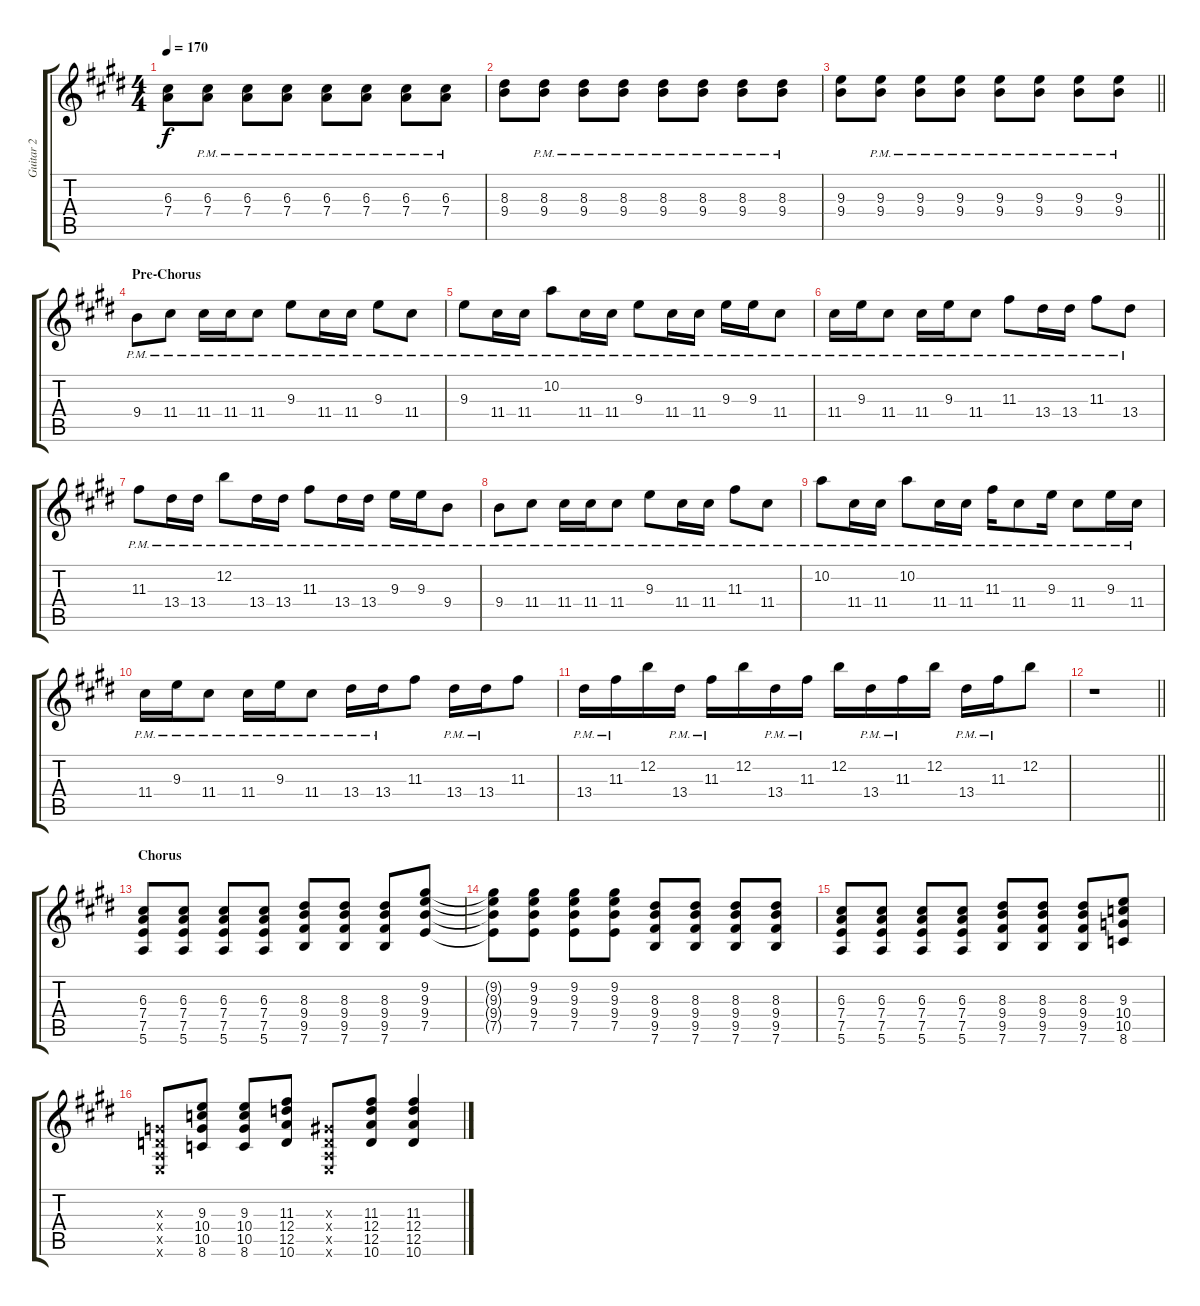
\track ("Guitar 2" "Guitar 2") {instrument distortionguitar}
\staff {score tabs}
\tuning (E4 B3 G3 D3 A2 E2) {hide}
\ts (4 4)
\tempo 170
\clef g2
\ks e
(6.3 7.4).8{dy f} (6.3{pm} 7.4{pm}).8 (6.3{pm} 7.4{pm}).8 (6.3{pm} 7.4{pm}).8 (6.3{pm} 7.4{pm}).8 (6.3{pm} 7.4{pm}).8 (6.3{pm} 7.4{pm}).8 (6.3{pm} 7.4{pm}).8 |
(8.3 9.4).8 (8.3{pm} 9.4{pm}).8 (8.3{pm} 9.4{pm}).8 (8.3{pm} 9.4{pm}).8 (8.3{pm} 9.4{pm}).8 (8.3{pm} 9.4{pm}).8 (8.3{pm} 9.4{pm}).8 (8.3{pm} 9.4{pm}).8 |
\barLineRight lightlight
(9.3 9.4).8 (9.3{pm} 9.4{pm}).8 (9.3{pm} 9.4{pm}).8 (9.3{pm} 9.4{pm}).8 (9.3{pm} 9.4{pm}).8 (9.3{pm} 9.4{pm}).8 (9.3{pm} 9.4{pm}).8 (9.3{pm} 9.4{pm}).8 |
\section ("" "Pre-Chorus")
9.4{pm}.8 11.4{pm}.8 11.4{pm}.16 11.4{pm}.16 11.4{pm}.8 9.3{pm}.8 11.4{pm}.16 11.4{pm}.16 9.3{pm}.8 11.4{pm}.8 |
9.3{pm}.8 11.4{pm}.16 11.4{pm}.16 10.2{pm}.8 11.4{pm}.16 11.4{pm}.16 9.3{pm}.8 11.4{pm}.16 11.4{pm}.16 9.3{pm}.16 9.3{pm}.16 11.4{pm}.8 |
11.4{pm}.16 9.3{pm}.16 11.4{pm}.8 11.4{pm}.16 9.3{pm}.16 11.4{pm}.8 11.3{pm}.8 13.4{pm}.16 13.4{pm}.16 11.3{pm}.8 13.4{pm}.8 |
11.3{pm}.8 13.4{pm}.16 13.4{pm}.16 12.2{pm}.8 13.4{pm}.16 13.4{pm}.16 11.3{pm}.8 13.4{pm}.16 13.4{pm}.16 9.3{pm}.16 9.3{pm}.16 9.4{pm}.8 |
9.4{pm}.8 11.4{pm}.8 11.4{pm}.16 11.4{pm}.16 11.4{pm}.8 9.3{pm}.8 11.4{pm}.16 11.4{pm}.16 11.3{pm}.8 11.4{pm}.8 |
10.2{pm}.8 11.4{pm}.16 11.4{pm}.16 10.2{pm}.8 11.4{pm}.16 11.4{pm}.16 11.3{pm}.16 11.4{pm}.8 9.3{pm}.16 11.4{pm}.8 9.3{pm}.16 11.4{pm}.16 |
11.4{pm}.16 9.3{pm}.16 11.4{pm}.8 11.4{pm}.16 9.3{pm}.16 11.4{pm}.8 13.4{pm}.16 13.4{pm}.16 11.3.8 13.4{pm}.16 13.4{pm}.16 11.3.8 |
13.4{pm}.16 11.3{pm}.16 12.2.16 13.4{pm}.16 11.3{pm}.16 12.2.16 13.4{pm}.16 11.3{pm}.16 12.2.16 13.4{pm}.16 11.3{pm}.16 12.2.16 13.4{pm}.16 11.3{pm}.16 12.2.8 |
\barLineRight lightlight
r.1 |
\section ("" "Chorus")
(6.3 7.4 7.5 5.6).8 (6.3 7.4 7.5 5.6).8 (6.3 7.4 7.5 5.6).8 (6.3 7.4 7.5 5.6).8 (8.3 9.4 9.5 7.6).8 (8.3 9.4 9.5 7.6).8 (8.3 9.4 9.5 7.6).8 (9.2 9.3 9.4 7.5).8 |
(9.2{t} 9.3{t} 9.4{t} 7.5{t}).8 (9.2 9.3 9.4 7.5).8 (9.2 9.3 9.4 7.5).8 (9.2 9.3 9.4 7.5).8 (8.3 9.4 9.5 7.6).8 (8.3 9.4 9.5 7.6).8 (8.3 9.4 9.5 7.6).8 (8.3 9.4 9.5 7.6).8 |
(6.3 7.4 7.5 5.6).8 (6.3 7.4 7.5 5.6).8 (6.3 7.4 7.5 5.6).8 (6.3 7.4 7.5 5.6).8 (8.3 9.4 9.5 7.6).8 (8.3 9.4 9.5 7.6).8 (8.3 9.4 9.5 7.6).8 (9.3 10.4 10.5 8.6).8 |
(0.3{x} 0.4{x} 0.5{x} 0.6{x}).8 (9.3 10.4 10.5 8.6).8 (9.3 10.4 10.5 8.6).8 (11.3 12.4 12.5 10.6).8 (1.3{x} 0.4{x} 0.5{x} 0.6{x}).8 (11.3 12.4 12.5 10.6).8 (11.3 12.4 12.5 10.6).4
